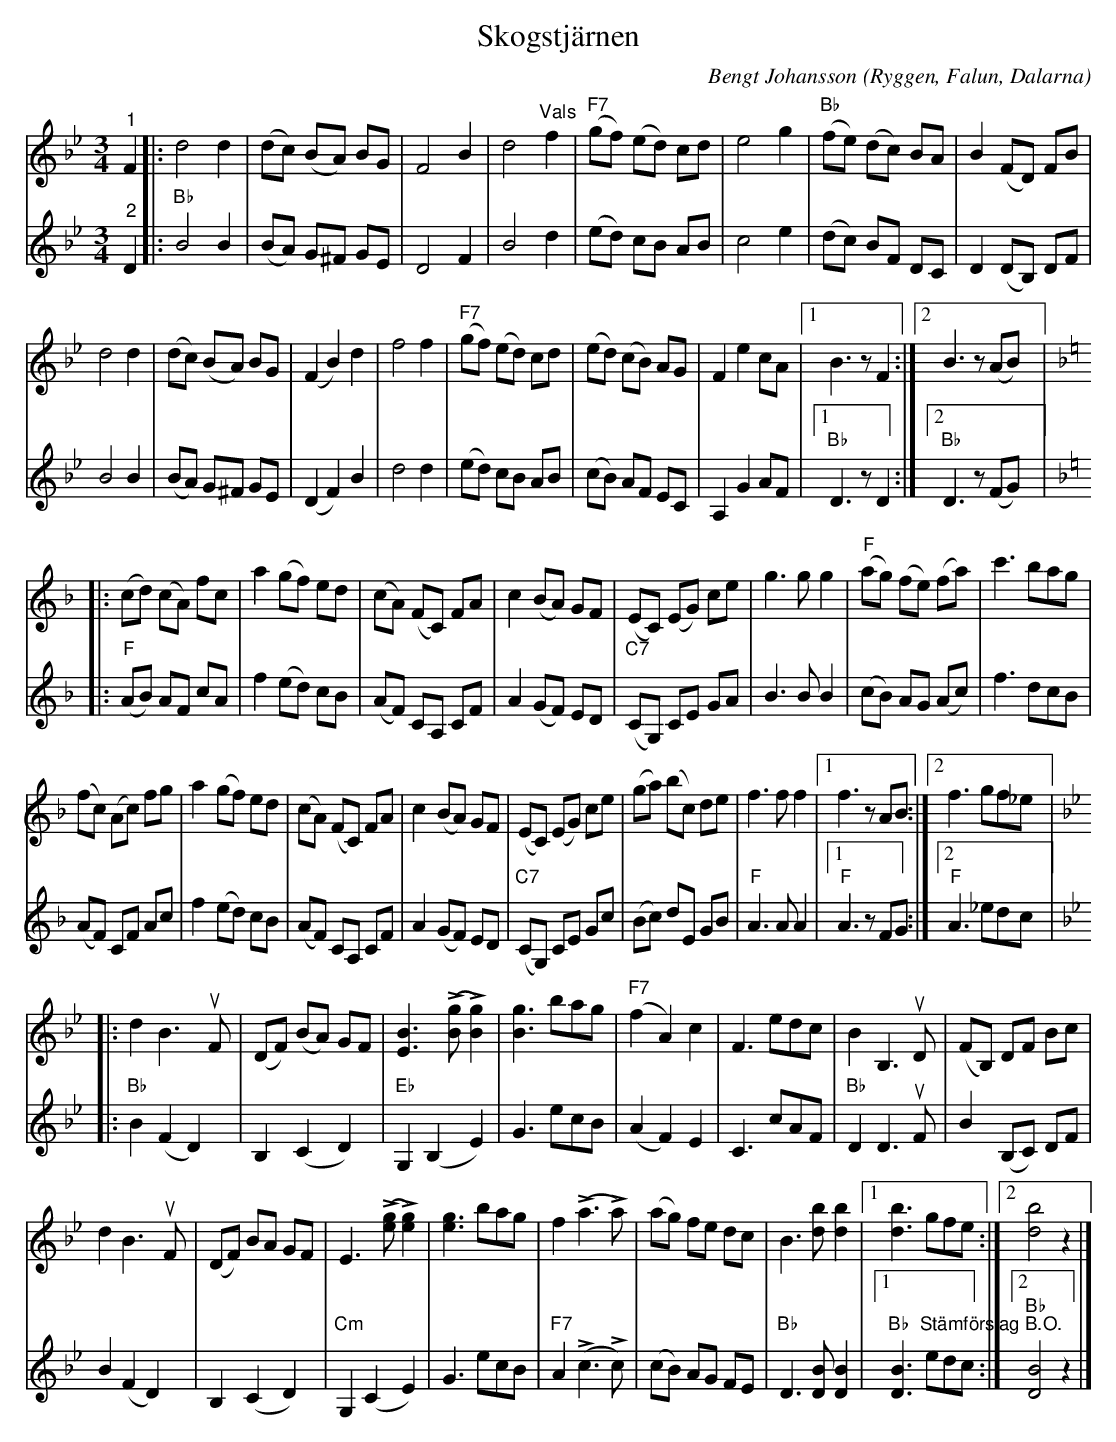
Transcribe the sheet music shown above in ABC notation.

X:1
T:Skogstjärnen
C:Bengt Johansson
O:Ryggen, Falun, Dalarna
L:1/8
M:3/4
K:Bb
V:1
"^1" F2 |: d4 d2 | (dc) (BA) BG | F4 B2 | d4"^Vals" f2 |"F7" (gf) (ed) cd | e4 g2 | "Bb" (fe) (dc) BA | B2 (FD) FB |
d4 d2 | (dc) (BA) BG | (F2 B2) d2 | f4 f2 |"F7" (gf) (ed) cd | (ed) (cB) AG | F2 e2 cA |1 B3 z F2 :|2 B3 z (AB) |:
[K:F] (cd) (cA) fc | a2 (gf) ed | (cA) (FC) FA | c2 (BA) GF | (EC) (EG) ce | g3 g g2 |"F" (ag) (fe) (fa) | c'3 bag |
(fc) (Ac) fg | a2 (gf) ed | (cA) (FC) FA | c2 (BA) GF | (EC) (EG) ce | (ga) (bc) de | f3 f f2 |1 f3 z AB :|2 f3 gf_e |:
[K:Bb] d2 B3u F | (DF) (BA) GF | [EB]3 (!>![Bg] !>![Bg]2) | [Bg]3 bag | "F7" (f2 A2) c2 | F3 edc | B2 B,3u D | (FB,) DF Bc |
d2 B3u F | (DF) BA GF | E3 (!>![eg] !>![eg]2) | [eg]3 bag | f2 (!>!a3 !>!a) | (ag) fe dc | B3 [db] [db]2 |1 [db]3 gfe :|2 [db]4 z2 |]
V:2
"^2" D2 |:"Bb" B4 B2 | (BA) G^F GE | D4 F2 | B4 d2 | (ed) cB AB | c4 e2 | (dc) BF DC | D2 (DB,) DF | B4 B2 | (BA) G^F GE |
(D2 F2) B2 | d4 d2 | (ed) cB AB | (cB) AF EC | A,2 G2 AF |1 "Bb" D3 z D2 :|2"Bb" D3 z (FG) |:
[K:F]"F" (AB) AF cA | f2 (ed) cB | (AF) CA, CF | A2 (GF) ED | "C7" (CG,) CE GA | B3 B B2 | (cB) AG (Ac) | f3 dcB | (AF) CF Ac |
f2 (ed) cB | (AF) CA, CF | A2 (GF) ED |"C7" (CG,) CE Gc | (Bc) dE GB |"F" A3 A A2 |1"F" A3 z FG :|2"F" A3 _edc |:
[K:Bb]"Bb" B2 (F2 D2) | B,2 (C2 D2) |"Eb" G,2 (B,2 E2) | G3 ecB | (A2 F2) E2 | C3 cAF | "Bb" D2 D3u F | B2 (B,C) DF |
B2 (F2 D2) | B,2 (C2 D2) |"Cm" G,2 (C2 E2) | G3 ecB | "F7" A2 (!>!c3 !>!c) | (cB) AG FE |"Bb" D3 [DB] [DB]2 |1"Bb" [DB]3"^Stämförslag B.O." edc :|2 "Bb" [DB]4 z2 |]
